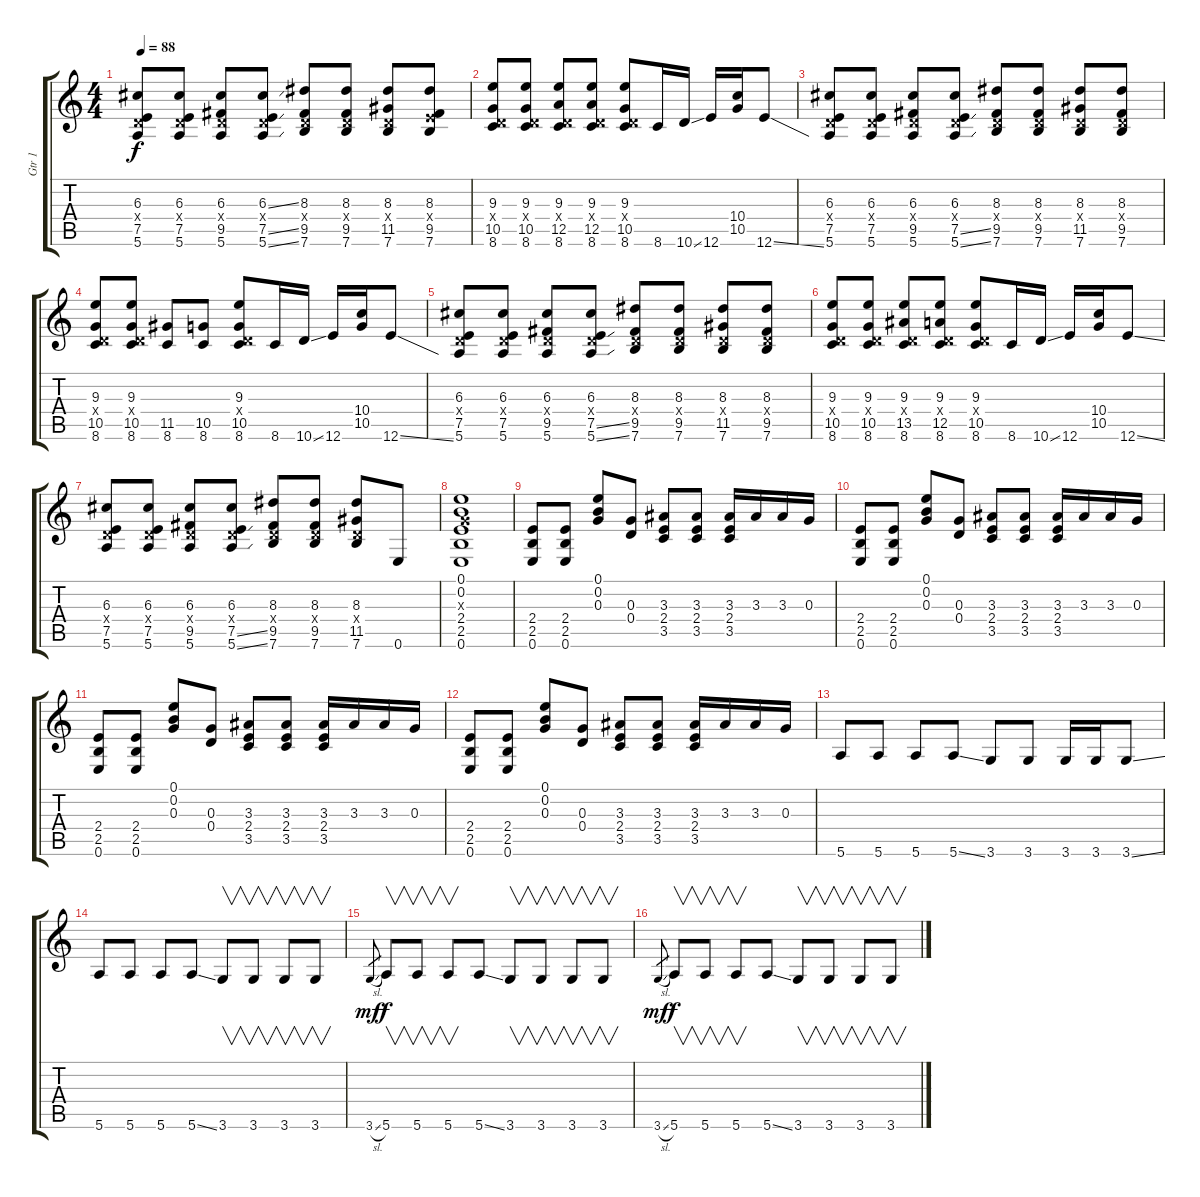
\track ("Gtr 1" "Gtr 1") {instrument distortionguitar}
\staff {score tabs}
\tuning (E4 B3 G3 D3 A2 E2) {hide}
\ts (4 4)
\tempo 88
\clef g2
\ks c
(6.3 0.4{x} 7.5 5.6).8{dy f} (6.3 0.4{x} 7.5 5.6).8 (6.3 0.4{x} 9.5 5.6).8 (6.3{ss} 0.4{x} 7.5{ss} 5.6{ss}).8 (8.3 0.4{x} 9.5 7.6).8 (8.3 0.4{x} 9.5 7.6).8 (8.3 0.4{x} 11.5 7.6).8 (8.3 2.4{x} 9.5 7.6).8 |
(9.3 0.4{x} 10.5 8.6).8 (9.3 0.4{x} 10.5 8.6).8 (9.3 0.4{x} 12.5 8.6).8 (9.3 0.4{x} 12.5 8.6).8 (9.3 0.4{x} 10.5 8.6).8 8.6.16 10.6{ss}.16 12.6.16 (10.4 10.5).16 12.6{ss}.8 |
(6.3 0.4{x} 7.5 5.6).8 (6.3 0.4{x} 7.5 5.6).8 (6.3 0.4{x} 9.5 5.6).8 (6.3 0.4{x} 7.5{ss} 5.6{ss}).8 (8.3 0.4{x} 9.5 7.6).8 (8.3 0.4{x} 9.5 7.6).8 (8.3 0.4{x} 11.5 7.6).8 (8.3 0.4{x} 9.5 7.6).8 |
(9.3 0.4{x} 10.5 8.6).8 (9.3 0.4{x} 10.5 8.6).8 (11.5 8.6).8 (10.5 8.6).8 (9.3 0.4{x} 10.5 8.6).8 8.6.16 10.6{ss}.16 12.6.16 (10.4 10.5).16 12.6{ss}.8 |
(6.3 0.4{x} 7.5 5.6).8 (6.3 0.4{x} 7.5 5.6).8 (6.3 0.4{x} 9.5 5.6).8 (6.3 0.4{x} 7.5{ss} 5.6{ss}).8 (8.3 0.4{x} 9.5 7.6).8 (8.3 0.4{x} 9.5 7.6).8 (8.3 0.4{x} 11.5 7.6).8 (8.3 0.4{x} 9.5 7.6).8 |
(9.3 0.4{x} 10.5 8.6).8 (9.3 0.4{x} 10.5 8.6).8 (9.3 0.4{x} 13.5 8.6).8 (9.3 0.4{x} 12.5 8.6).8 (9.3 0.4{x} 10.5 8.6).8 8.6.16 10.6{ss}.16 12.6.16 (10.4 10.5).16 12.6{ss}.8 |
(6.3 0.4{x} 7.5 5.6).8 (6.3 0.4{x} 7.5 5.6).8 (6.3 0.4{x} 9.5 5.6).8 (6.3 0.4{x} 7.5{ss} 5.6{ss}).8 (8.3 0.4{x} 9.5 7.6).8 (8.3 0.4{x} 9.5 7.6).8 (8.3 0.4{x} 11.5 7.6).8 0.6.8 |
(0.1 0.2 0.3{x} 2.4 2.5 0.6).1 |
(2.4 2.5 0.6).8 (2.4 2.5 0.6).8 (0.1 0.2 0.3).8 (0.3 0.4).8 (3.3 2.4 3.5).8 (3.3 2.4 3.5).8 (3.3 2.4 3.5).16 3.3.16 3.3.16 0.3.16 |
(2.4 2.5 0.6).8 (2.4 2.5 0.6).8 (0.1 0.2 0.3).8 (0.3 0.4).8 (3.3 2.4 3.5).8 (3.3 2.4 3.5).8 (3.3 2.4 3.5).16 3.3.16 3.3.16 0.3.16 |
(2.4 2.5 0.6).8 (2.4 2.5 0.6).8 (0.1 0.2 0.3).8 (0.3 0.4).8 (3.3 2.4 3.5).8 (3.3 2.4 3.5).8 (3.3 2.4 3.5).16 3.3.16 3.3.16 0.3.16 |
(2.4 2.5 0.6).8 (2.4 2.5 0.6).8 (0.1 0.2 0.3).8 (0.3 0.4).8 (3.3 2.4 3.5).8 (3.3 2.4 3.5).8 (3.3 2.4 3.5).16 3.3.16 3.3.16 0.3.16 |
5.6.8 5.6.8 5.6.8 5.6{ss}.8 3.6.8 3.6.8 3.6.16 3.6.16 3.6{ss}.8 |
5.6.8 5.6.8 5.6.8 5.6{ss}.8 3.6.8{v} 3.6.8{v} 3.6.8{v} 3.6.8{v} |
3.6{sl}.8{gr dy mf} 5.6.8{v dy f} 5.6.8{v} 5.6.8{v} 5.6{ss}.8 3.6.8{v} 3.6.8{v} 3.6.8{v} 3.6.8{v} |
3.6{sl}.8{gr dy mf} 5.6.8{v dy f} 5.6.8{v} 5.6.8{v} 5.6{ss}.8 3.6.8{v} 3.6.8{v} 3.6.8{v} 3.6.8{v}
